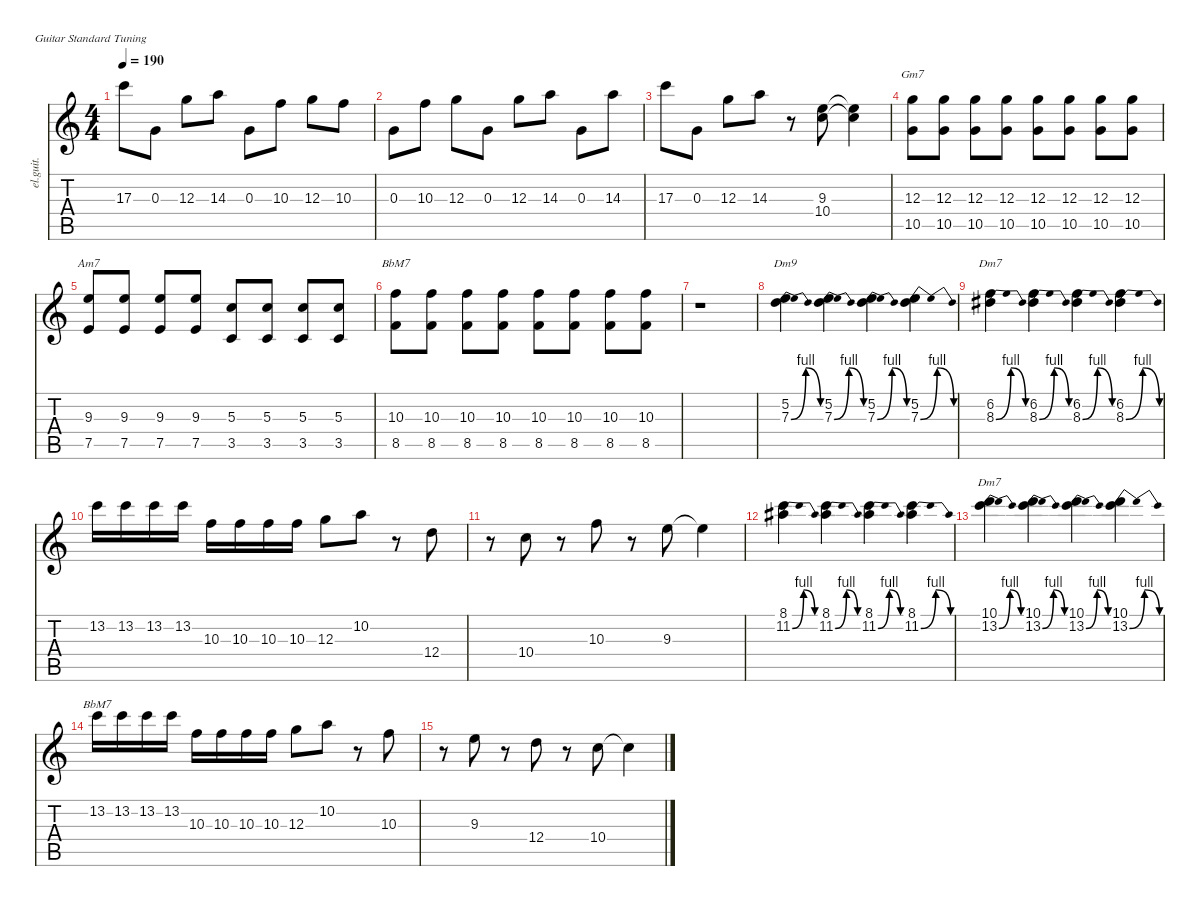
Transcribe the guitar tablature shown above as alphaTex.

\defaultSystemsLayout 4
\hideDynamics
\bracketExtendMode nobrackets
\track ("Clean Guitar" "el.guit.") {solo instrument electricguitarclean}
\staff {score tabs}
\tuning (E4 B3 G3 D3 A2 E2)
\chord ("Gm7" x x 12 x 10 x) {firstfret 10 showdiagram false showfingering false}
\chord ("Am7" x x 9 x 7 x) {firstfret 7 showdiagram false showfingering false}
\chord ("BbM7" x x 10 x 8 x) {firstfret 8 showdiagram false showfingering false}
\chord ("Dm9" x 5 7 x x x) {firstfret 5 showdiagram false showfingering false}
\chord ("Dm7" x 6 8 x x x) {firstfret 6 showdiagram false showfingering false}
\chord ("Dm7" 10 13 x x x x) {firstfret 10 showdiagram false showfingering false}
\chord ("BbM7" x 13 x x x x) {firstfret 13 showdiagram false showfingering false}
\ts (4 4)
\tempo 190
\clef g2
\ks c
17.3.8{dy mf beam Down} 0.3.8{beam Down} 12.3.8{beam Down} 14.3.8{beam Down} 0.3.8{beam Down} 10.3.8{beam Down} 12.3.8{beam Down} 10.3.8{beam Down} |
0.3.8{beam Down} 10.3.8{beam Down} 12.3.8{beam Down} 0.3.8{beam Down} 12.3.8{beam Down} 14.3.8{beam Down} 0.3.8{beam Down} 14.3.8{beam Down} |
17.3.8{beam Down} 0.3.8{beam Down} 12.3.8{beam Down} 14.3.8{beam Down} r.8{beam Down} (9.3 10.4).8{beam Down} (9.3{t} 10.4{t}).4{beam Down} |
(12.3 10.5).8{ch "Gm7" beam Down} (12.3 10.5).8{beam Down} (12.3 10.5).8{beam Down} (12.3 10.5).8{beam Down} (12.3 10.5).8{beam Down} (12.3 10.5).8{beam Down} (12.3 10.5).8{beam Down} (12.3 10.5).8{beam Down} |
(7.5 9.3).8{ch "Am7" beam Up} (7.5 9.3).8{beam Up} (7.5 9.3).8{beam Up} (7.5 9.3).8{beam Up} (5.3 3.5).8{beam Up} (5.3 3.5).8{beam Up} (5.3 3.5).8{beam Up} (5.3 3.5).8{beam Up} |
(8.5 10.3).8{ch "BbM7" beam Down} (8.5 10.3).8{beam Down} (8.5 10.3).8{beam Down} (8.5 10.3).8{beam Down} (8.5 10.3).8{beam Down} (8.5 10.3).8{beam Down} (8.5 10.3).8{beam Down} (8.5 10.3).8{beam Down} |
r.1{beam Down} |
(5.2 7.3{be (bendrelease 0 0 10.2 4 20.4 4 30 0)}).4{ch "Dm9" beam Down} (5.2 7.3{be (bendrelease 0 0 10.2 4 20.4 4 30 0)}).4{beam Down} (5.2 7.3{be (bendrelease 0 0 10.2 4 20.4 4 30 0)}).4{beam Down} (5.2 7.3{be (bendrelease 0 0 10.2 4 20.4 4 30 0)}).4{beam Down} |
(6.2 8.3{be (bendrelease 0 0 10.2 4 20.4 4 30 0) acc #}).4{ch "Dm7" beam Down} (6.2 8.3{be (bendrelease 0 0 10.2 4 20.4 4 30 0) acc #}).4{beam Down} (6.2 8.3{be (bendrelease 0 0 10.2 4 20.4 4 30 0) acc #}).4{beam Down} (6.2 8.3{be (bendrelease 0 0 10.2 4 20.4 4 30 0) acc #}).4{beam Down} |
13.2.16{beam Down} 13.2.16{beam Down} 13.2.16{beam Down} 13.2.16{beam Down} 10.3.16{beam Down} 10.3.16{beam Down} 10.3.16{beam Down} 10.3.16{beam Down} 12.3.8{beam Down} 10.2.8{beam Down} r.8{beam Down} 12.4.8{beam Down} |
r.8{beam Down} 10.4.8{beam Down} r.8{beam Down} 10.3.8{beam Down} r.8{beam Down} 9.3.8{beam Down} 9.3{t}.4{beam Down} |
(8.1 11.2{be (bendrelease 0 0 10.2 4 20.4 4 30 0) acc #}).4{beam Down} (8.1 11.2{be (bendrelease 0 0 10.2 4 20.4 4 30 0) acc #}).4{beam Down} (8.1 11.2{be (bendrelease 0 0 10.2 4 20.4 4 30 0) acc #}).4{beam Down} (8.1 11.2{be (bendrelease 0 0 10.2 4 20.4 4 30 0) acc #}).4{beam Down} |
(10.1 13.2{be (bendrelease 0 0 10.2 4 20.4 4 30 0)}).4{ch "Dm7" beam Down} (10.1 13.2{be (bendrelease 0 0 10.2 4 20.4 4 30 0)}).4{beam Down} (10.1 13.2{be (bendrelease 0 0 10.2 4 20.4 4 30 0)}).4{beam Down} (10.1 13.2{be (bendrelease 0 0 10.2 4 20.4 4 30 0)}).4{beam Down} |
13.2.16{ch "BbM7" beam Down} 13.2.16{beam Down} 13.2.16{beam Down} 13.2.16{beam Down} 10.3.16{beam Down} 10.3.16{beam Down} 10.3.16{beam Down} 10.3.16{beam Down} 12.3.8{beam Down} 10.2.8{beam Down} r.8{beam Down} 10.3.8{beam Down} |
r.8{beam Down} 9.3.8{beam Down} r.8{beam Down} 12.4.8{beam Down} r.8{beam Down} 10.4.8{beam Down} 10.4{t}.4{beam Down}
